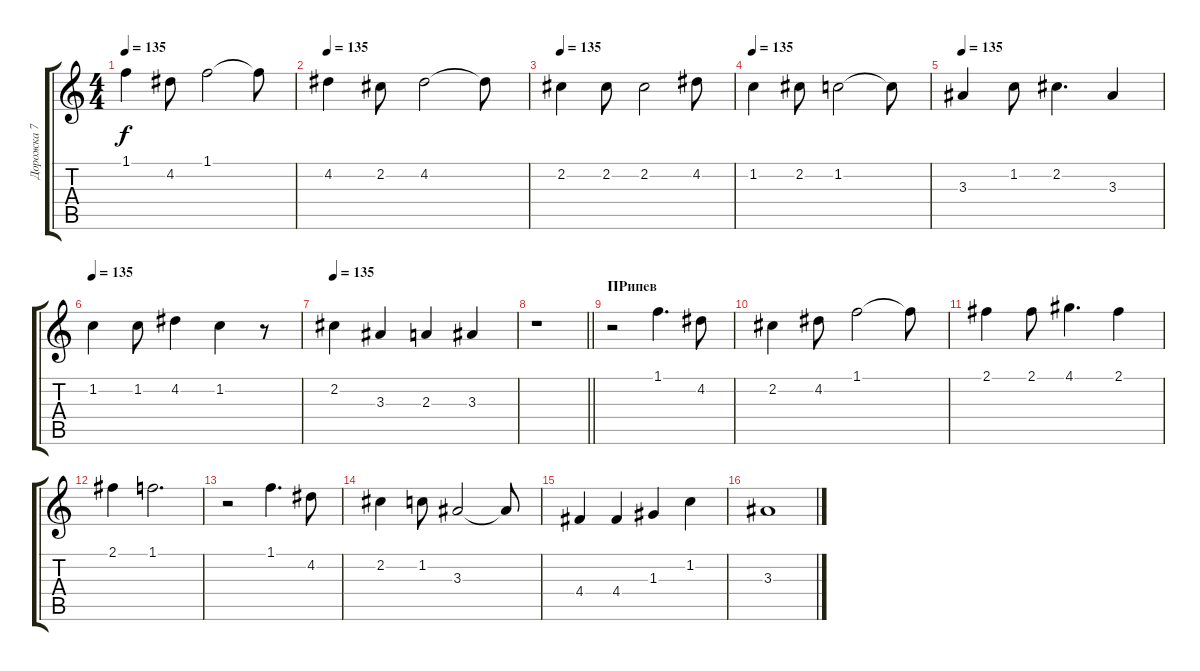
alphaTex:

\track ("Дорожка 7" "Дорожка 7") {instrument overdrivenguitar}
\staff {score tabs}
\tuning (E4 B3 G3 D3 A2 E2) {hide}
\ts (4 4)
\tempo 135
\clef g2
\ks c
1.1.4{dy f} 4.2.8 1.1.2 1.1{t}.8 |
\tempo 135
4.2.4 2.2.8 4.2.2 4.2{t}.8 |
\tempo 135
2.2.4 2.2.8 2.2.2 4.2.8 |
\tempo 135
1.2.4 2.2.8 1.2.2 1.2{t}.8 |
\tempo 135
3.3.4 1.2.8 2.2.4{d} 3.3.4 |
\tempo 135
1.2.4 1.2.8 4.2.4 1.2.4 r.8 |
\tempo 135
2.2.4 3.3.4 2.3.4 3.3.4 |
\barLineRight lightlight
r.1 |
\section ("" "ПРипев")
r.2 1.1.4{d} 4.2.8 |
2.2.4 4.2.8 1.1.2 1.1{t}.8 |
2.1.4 2.1.8 4.1.4{d} 2.1.4 |
2.1.4 1.1.2{d} |
r.2 1.1.4{d} 4.2.8 |
2.2.4 1.2.8 3.3.2 3.3{t}.8 |
4.4.4 4.4.4 1.3.4 1.2.4 |
3.3.1
